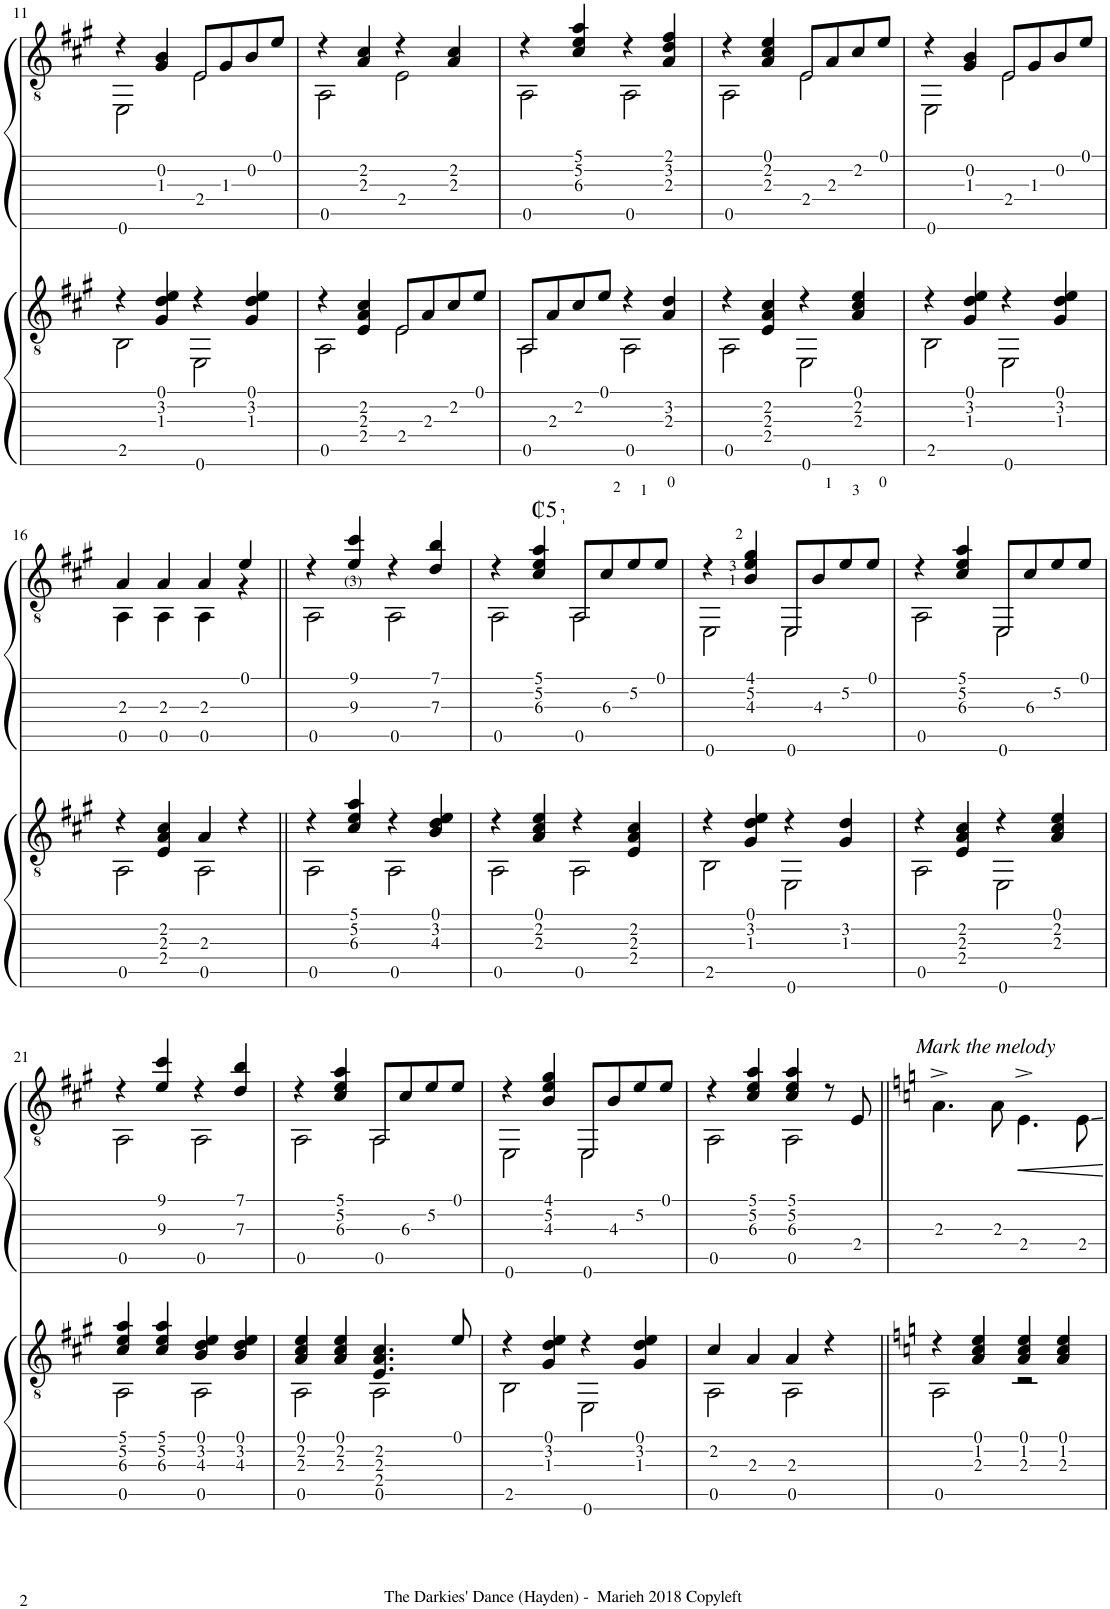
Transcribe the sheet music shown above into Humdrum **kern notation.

**kern	**kern	**kern	**kern
*part4	*part3	*part2	*part1
*staff4	*staff3	*staff2	*staff1
*I"Guitare classique [Tablature]	*I"Guitare classique	*I"Guitare classique [Tablature]	*I"Guitare classique
!!LO:PB:g=z
*	*clefGv2	*	*clefGv2
*k[f#c#g#]	*k[f#c#g#]	*k[f#c#g#]	*k[f#c#g#]
*M4/4	*M4/4	*M4/4	*M4/4
*met(c)	*met(c)	*met(c)	*met(c)
=11	=11	=11	=11
*^	*^	*^	*^
4r	2BB	4r	2BB\	4r	2EE	4r	2EE\
4G# 4d 4e	.	4G#/ 4d/ 4e/	.	4G# 4B	.	4G#/ 4B/	.
4r	2EE	4r	2EE\	8EL	2E	8E/L	2E\
.	.	.	.	8G#J	.	8G#/	.
4G# 4d 4e	.	4G#/ 4d/ 4e/	.	8BL	.	8B/	.
.	.	.	.	8eJ	.	8e/J	.
=12	=12	=12	=12	=12	=12	=12	=12
4r	2AA	4r	2AA\	4r	2AA	4r	2AA\
4E 4A 4c#	.	4E/ 4A/ 4c#/	.	4A 4c#	.	4A/ 4c#/	.
8EL	2E	8E/L	2E\	4r	2E	4r	2E\
8AJ	.	8A/	.	.	.	.	.
8c#L	.	8c#/	.	4A 4c#	.	4A/ 4c#/	.
8eJ	.	8e/J	.	.	.	.	.
=13	=13	=13	=13	=13	=13	=13	=13
8AAL	2AA	8AA/L	2AA\	4r	2AA	4r	2AA\
8AJ	.	8A/	.	.	.	.	.
8c#L	.	8c#/	.	4c# 4e 4a	.	4c#/ 4e/ 4a/	.
8eJ	.	8e/J	.	.	.	.	.
4r	2AA	4r	2AA\	4r	2AA	4r	2AA\
4A 4d	.	4A/ 4d/	.	4A 4d 4f#	.	4A/ 4d/ 4f#/	.
=14	=14	=14	=14	=14	=14	=14	=14
4r	2AA	4r	2AA\	4r	2AA	4r	2AA\
4E 4A 4c#	.	4E/ 4A/ 4c#/	.	4A 4c# 4e	.	4A/ 4c#/ 4e/	.
4r	2EE	4r	2EE\	8EL	2E	8E/L	2E\
.	.	.	.	8AJ	.	8A/	.
4A 4c# 4e	.	4A/ 4c#/ 4e/	.	8c#L	.	8c#/	.
.	.	.	.	8eJ	.	8e/J	.
=15	=15	=15	=15	=15	=15	=15	=15
4r	2BB	4r	2BB\	4r	2EE	4r	2EE\
4G# 4d 4e	.	4G#/ 4d/ 4e/	.	4G# 4B	.	4G#/ 4B/	.
4r	2EE	4r	2EE\	8EL	2E	8E/L	2E\
.	.	.	.	8G#J	.	8G#/	.
4G# 4d 4e	.	4G#/ 4d/ 4e/	.	8BL	.	8B/	.
.	.	.	.	8eJ	.	8e/J	.
!!LO:LB:g=z	!!
=16	=16	=16	=16	=16	=16	=16	=16
4r	2AA	4r	2AA\	4A	4AA	4A/	4AA\
4E 4A 4c#	.	4E/ 4A/ 4c#/	.	4A	4AA	4A/	4AA\
4A	2AA	4A/	2AA\	4A	4AA	4A/	4AA\
4r	.	4r	.	4e	4r	4e/	4r
=17||	=17||	=17||	=17||	=17||	=17||	=17||	=17||
4r	2AA	4r	2AA\	4r	2AA	4r	2AA\
4c# 4e 4a	.	4c#/ 4e/ 4a/	.	4e 4cc#	.	4e/ 4cc#/	.
4r	2AA	4r	2AA\	4r	2AA	4r	2AA\
4B 4d 4e	.	4B/ 4d/ 4e/	.	4d 4b	.	4d/ 4b/	.
=18	=18	=18	=18	=18	=18	=18	=18
4r	2AA	4r	2AA\	4r	2AA	4r	2AA\
!	!	!	!	!	!	!LO:TX:a:t=₵5	!
4A 4c# 4e	.	4A/ 4c#/ 4e/	.	4c# 4e 4a	.	4c#/ 4e/ 4a/	.
4r	2AA	4r	2AA\	8AAL	2AA	8AA/L	2AA\
.	.	.	.	8c#J	.	8c#/	.
4E 4A 4c#	.	4E/ 4A/ 4c#/	.	8eL	.	8e/	.
.	.	.	.	8eJ	.	8e/J	.
=19	=19	=19	=19	=19	=19	=19	=19
4r	2BB	4r	2BB\	4r	2EE	4r	2EE\
4G# 4d 4e	.	4G#/ 4d/ 4e/	.	4B 4e 4g#	.	4B/ 4e/ 4g#/	.
4r	2EE	4r	2EE\	8r	2EE	8EE/L	2EE\
.	.	.	.	8B	.	8B/	.
4G# 4d	.	4G#/ 4d/	.	8eL	.	8e/	.
.	.	.	.	8eJ	.	8e/J	.
=20	=20	=20	=20	=20	=20	=20	=20
4r	2AA	4r	2AA\	4r	2AA	4r	2AA\
4E 4A 4c#	.	4E/ 4A/ 4c#/	.	4c# 4e 4a	.	4c#/ 4e/ 4a/	.
4r	2EE	4r	2EE\	8r	2EE	8EE/L	2EE\
.	.	.	.	8c#	.	8c#/	.
4A 4c# 4e	.	4A/ 4c#/ 4e/	.	8eL	.	8e/	.
.	.	.	.	8eJ	.	8e/J	.
!!LO:LB:g=z	!!
=21	=21	=21	=21	=21	=21	=21	=21
4c# 4e 4a	2AA	4c#/ 4e/ 4a/	2AA\	4r	2AA	4r	2AA\
4c# 4e 4a	.	4c#/ 4e/ 4a/	.	4e 4cc#	.	4e/ 4cc#/	.
4B 4d 4e	2AA	4B/ 4d/ 4e/	2AA\	4r	2AA	4r	2AA\
4B 4d 4e	.	4B/ 4d/ 4e/	.	4d 4b	.	4d/ 4b/	.
=22	=22	=22	=22	=22	=22	=22	=22
4A 4c# 4e	2AA	4A/ 4c#/ 4e/	2AA\	4r	2AA	4r	2AA\
4A 4c# 4e	.	4A/ 4c#/ 4e/	.	4c# 4e 4a	.	4c#/ 4e/ 4a/	.
4.E 4.A 4.c#	2AA	4.E/ 4.A/ 4.c#/	2AA\	8AAL	2AA	8AA/L	2AA\
.	.	.	.	8c#J	.	8c#/	.
.	.	.	.	8eL	.	8e/	.
8e	.	8e/	.	8eJ	.	8e/J	.
=23	=23	=23	=23	=23	=23	=23	=23
4r	2BB	4r	2BB\	4r	2EE	4r	2EE\
4G# 4d 4e	.	4G#/ 4d/ 4e/	.	4B 4e 4g#	.	4B/ 4e/ 4g#/	.
4r	2EE	4r	2EE\	8r	2EE	8EE/L	2EE\
.	.	.	.	8B	.	8B/	.
4G# 4d 4e	.	4G#/ 4d/ 4e/	.	8eL	.	8e/	.
.	.	.	.	8eJ	.	8e/J	.
=24	=24	=24	=24	=24	=24	=24	=24
4c#	2AA	4c#/	2AA\	4r	2AA	4r	2AA\
4A	.	4A/	.	4c# 4e 4a	.	4c#/ 4e/ 4a/	.
4A	2AA	4A/	2AA\	4c# 4e 4a	2AA	4c#/ 4e/ 4a/	2AA\
4r	.	4r	.	8r	.	8r	.
.	.	.	.	8E	.	8E/	.
*	*	*	*	*v	*v	*	*
*	*	*	*	*	*v	*v
=25||	=25||	=25||	=25||	=25||	=25||
*k[]	*	*k[]	*	*k[]	*k[]
!	!	!	!	!	!LO:TX:a:i:t=Mark the melody
4r	2AA	4r	2AA\	4.A	4.A^\
4A 4c 4e	.	4A/ 4c/ 4e/	.	.	.
.	.	.	.	8A	8A\
4A 4c 4e	2r	4A/ 4c/ 4e/	2r	4.E	4.E^\
4A 4c 4e	.	4A/ 4c/ 4e/	.	.	.
.	.	.	.	8E	8E\
*v	*v	*	*	*	*
*	*v	*v	*	*
=	=	=	=
*-	*-	*-	*-
